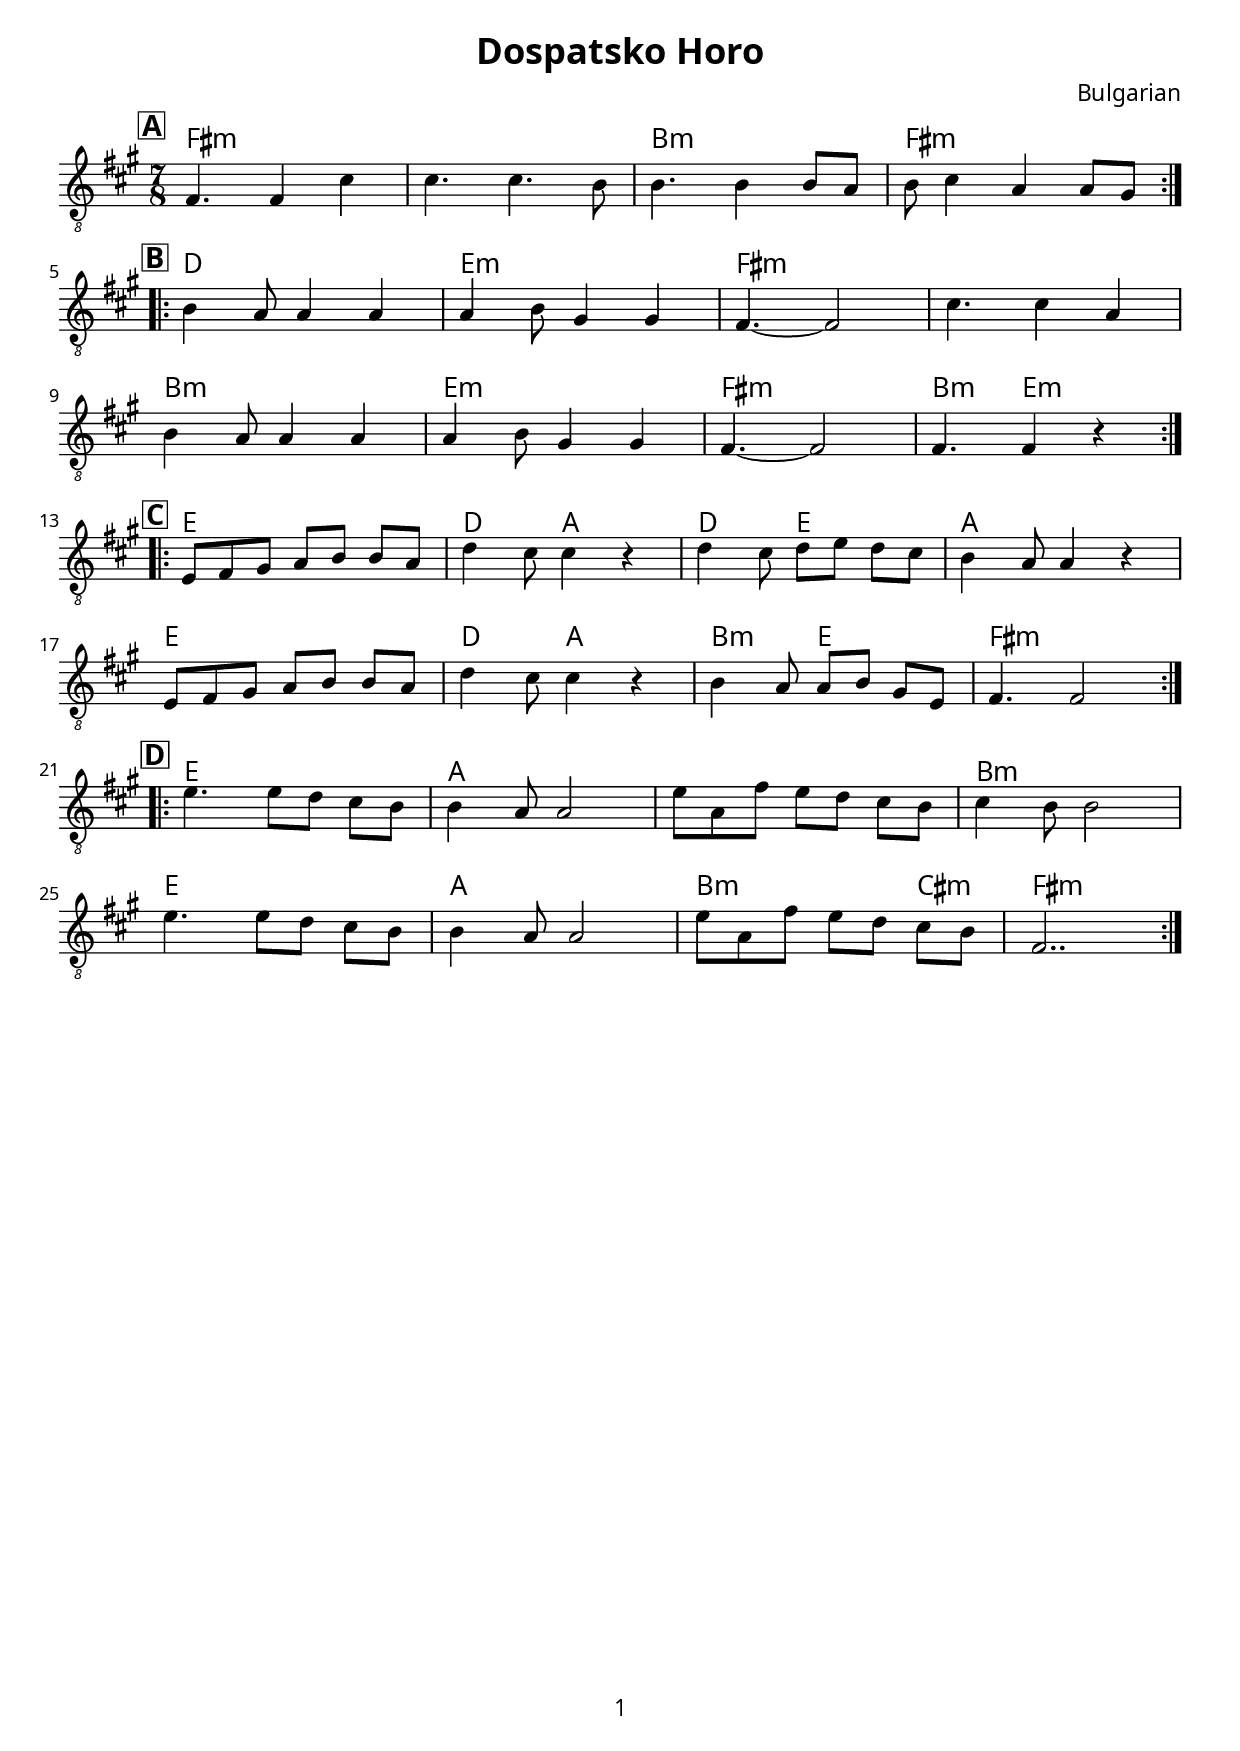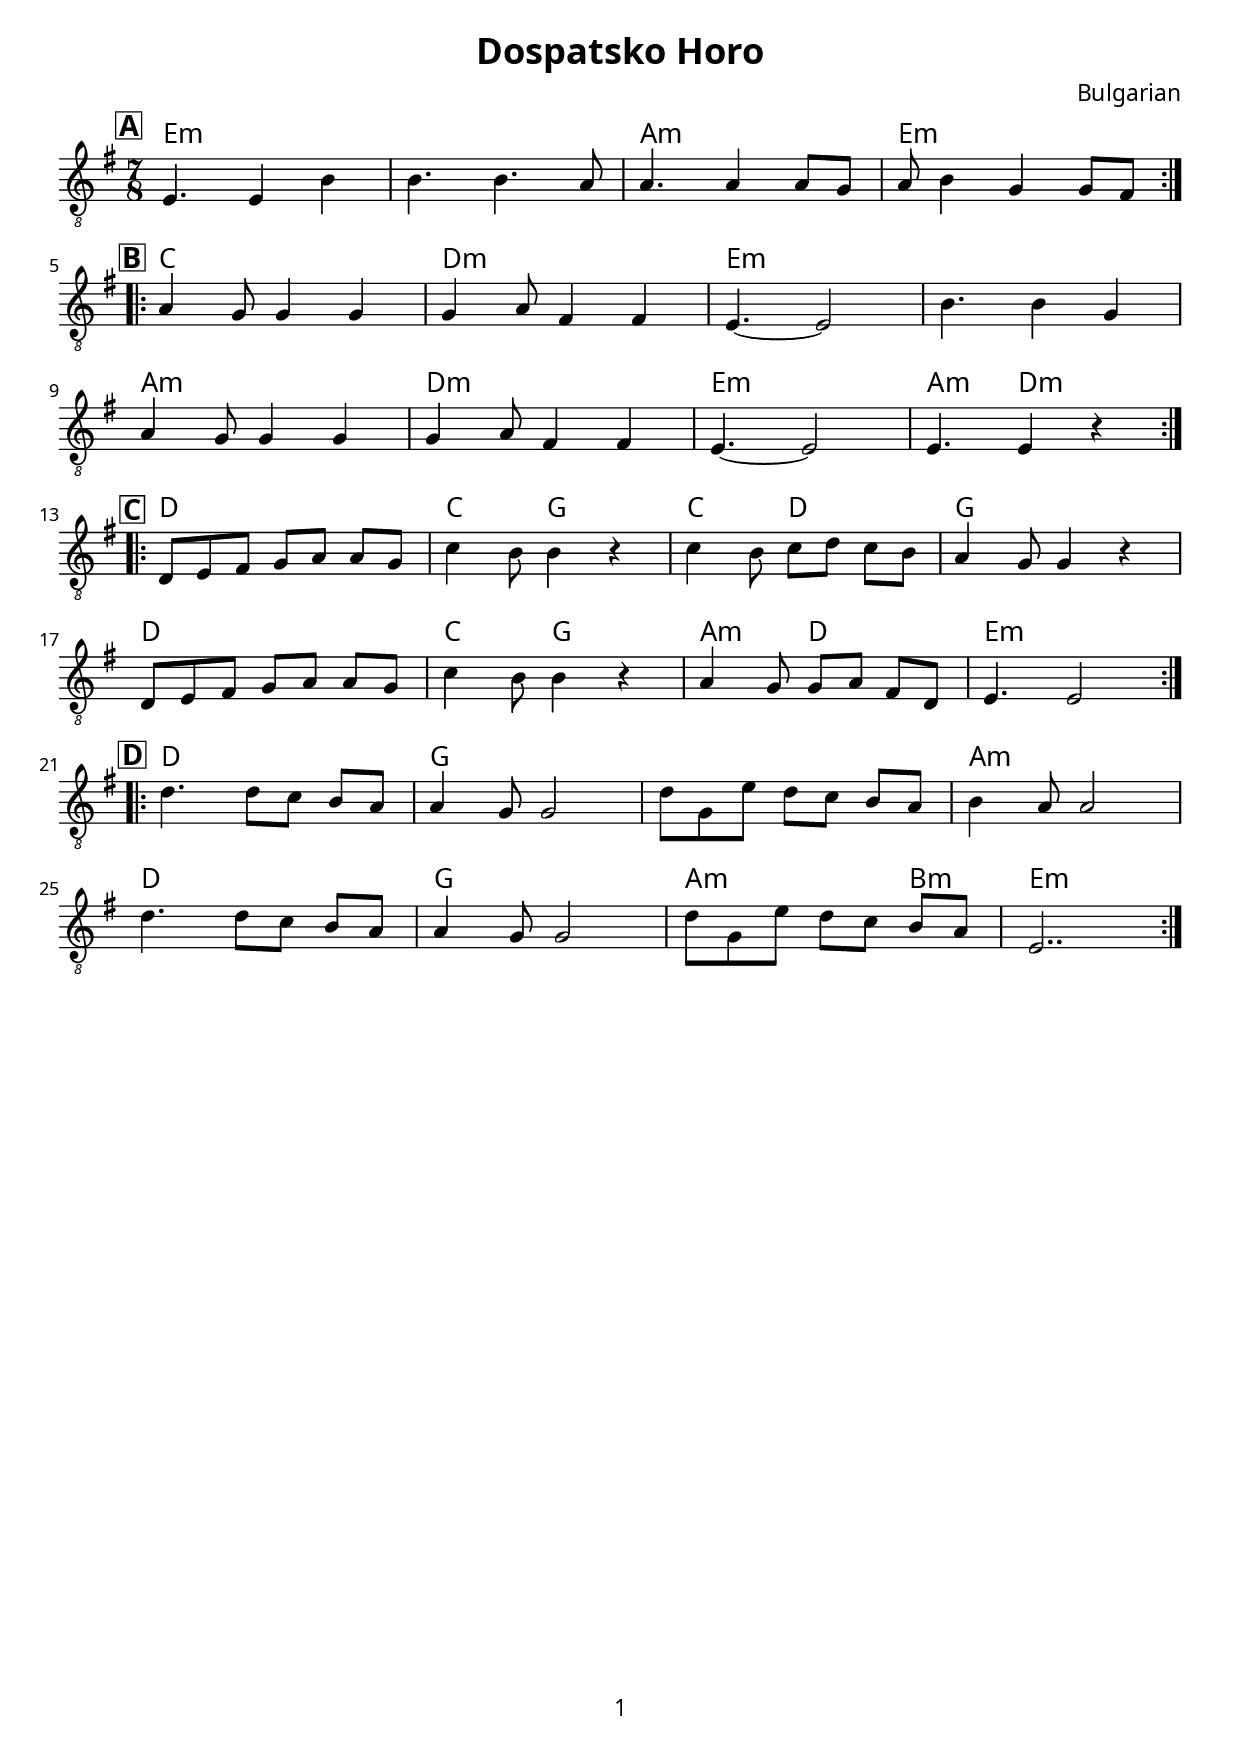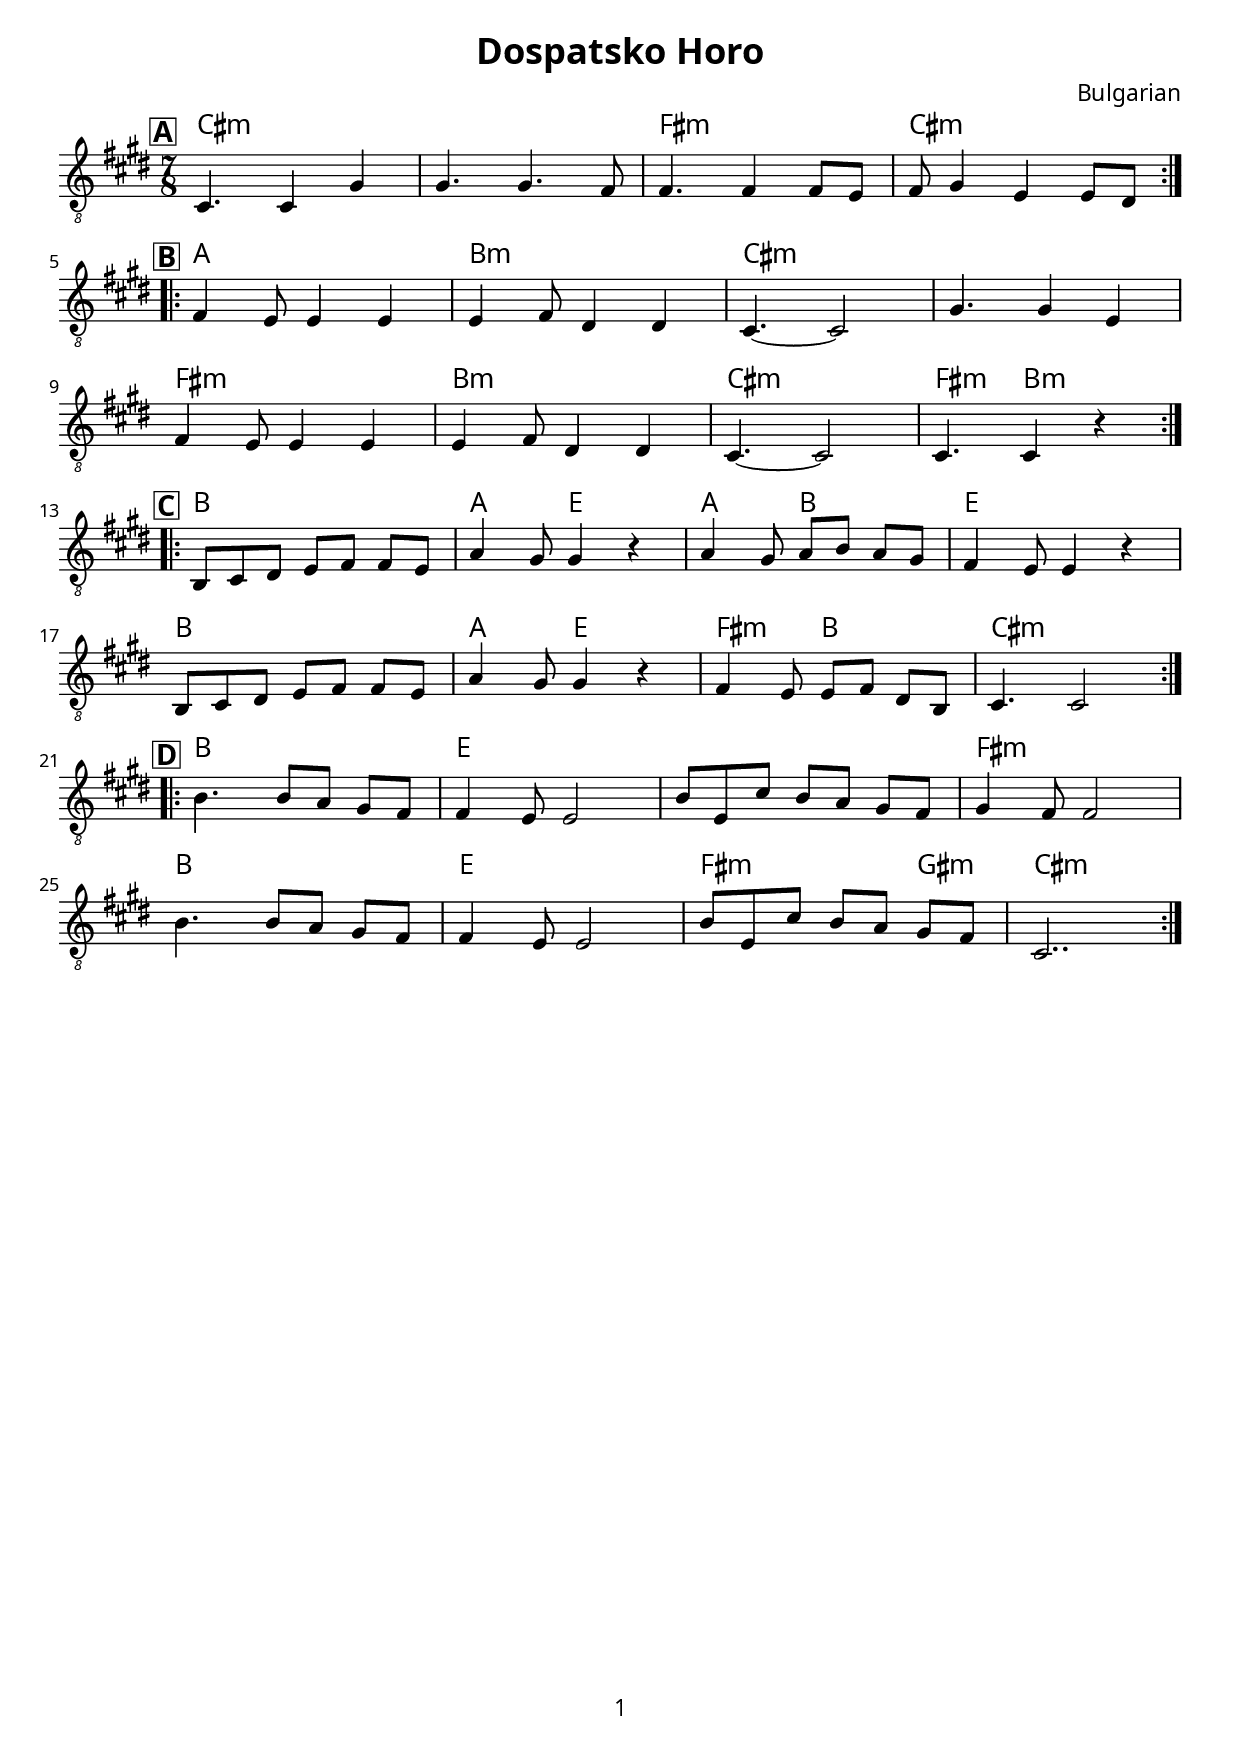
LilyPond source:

% {{{ PARAMETRI
  myTitle = "Dospatsko Horo"
  mySubTitle = "Bulgarian"
  myKey = \key g \major
  myTime = \time #'(3 2 2) 7/8 
  myTempo =  #(ly:make-moment 120 4)
% }}}

% INTESTAZIONE {{{
\version "2.18.2"

\header {
  title = \myTitle
  composer = \mySubTitle
}

\paper{
  print-first-page-number = ##t
  oddHeaderMarkup = \markup \null
  evenHeaderMarkup = \markup \null
  oddFooterMarkup = \markup {
    \fill-line {
      \on-the-fly \print-page-number-check-first
      \fromproperty #'page:page-number-string
    }
  }
  evenFooterMarkup = \oddFooterMarkup
  #(set-global-staff-size 10)
  myStaffSize = #20
  fonts = #(make-pango-font-tree
  "FontAwesome"
  "FontAwesome"
  "FontAwesome"
  (/ myStaffSize 20))
}

global = {
  \myKey
  \numericTimeSignature
  \myTime
  \set Score.markFormatter = #format-mark-box-alphabet
}
\layout { indent = #0 }
trip = #(define-music-function (parser location m1 m2 m3) 
  (ly:music? ly:music? ly:music?)
  "Triplets"             
  #{ \tuplet 3/2 { $m1 $m2 $m3 } #})
%}}}

% {{{ PARTE A
  temaA = {
    \repeat volta 2{
      e,4. e4 b' | b4. b a8 | a4. a4 a8 g | a b4 g g8 fis |
    }
  }

  accordiA = \chordmode{
    \repeat volta 2{
      e1*7/8:m | e1*7/8:m | a1*7/8:m | e1*7/8:m |
    }
  }
% }}}

% {{{ PARTE B
  temaB = {
    \repeat volta 2 {
      a4 g8 g4 g | g a8 fis4 fis | e4.~ e2 | b'4. b4 g | \break
      a4 g8 g4 g4 | g a8 fis4 fis | e4.~ e2 | e4. e4 r4 |
    } 
  }

  accordiB = \chordmode{
    \repeat volta 2{
      c1*7/8 | d1*7/8:m | e1*7/8:m | e1*7/8:m |
      a1*7/8:m | d1*7/8:m | e1*7/8:m | a4.:m d2:m |
    }
  }
% }}}

% {{{ PARTE C
  temaC = {
    \repeat volta 2 {
      d8 e fis g a a g | c4 b8 b4 r4 | c4 b8 c d c b | a4 g8 g4 r | \break
      d8 e fis g a a g | c4 b8 b4 r4 | a4 g8 g a fis d | e4. e2 |
    } 
  }

  accordiC = \chordmode{
    \repeat volta 2{
      d1*7/8 | c4. g2 | c4. d2 | g1*7/8 |
      d1*7/8 | c4. g2 | a4.:m d2 | e1*7/8:m |
    }
  }
% }}}

% {{{ PARTE D
  temaD = {
    \repeat volta 2 {
      d'4. d8 c b a | a4 g8 g2 | d'8 g, e' d c b a | b4 a8 a2 | \break
      d4. d8 c b a | a4 g8 g2 | d'8 g, e' d c b a | e2.. |
    } 
  }

  accordiD = \chordmode{
    \repeat volta 2{
      d1*7/8 | g1*7/8 | g1*7/8 | a1*7/8:m |
      d1*7/8 | g1*7/8 | a4.:m a4:m b4:m | e1*7/8:m
    }
  }
% }}}

% SCORE {{{
tema = \relative c' {
  \mark \default
  \temaA \break
  \mark \default
  \temaB \break
  \mark \default
  \temaC \break 
  \mark \default
  \temaD 
}

chordsPart ={
  \new ChordNames {
    \set chordChanges = ##t
    \accordiA
    \accordiB
    \accordiC
    \accordiD
  }
}

temaPart = \new Staff \with {
  instrumentName = ""
  midiInstrument = "piano"
} { \clef "treble_8" \global \tema }

scoreContent = << 
  \chordsPart
  \temaPart
>>
%}}}

% {{{ BOOKS
  \book{
    \bookOutputSuffix "C"
    \score {
      \scoreContent
      \layout {}
      \midi { \context { \Score tempoWholesPerMinute = #(ly:make-moment 190 4) } }
    }
  }

  \book{
    \bookOutputSuffix "Bb"
    \score { \transpose c d {\scoreContent} }
  }

  \book{
    \bookOutputSuffix "Eb"
    \score { \transpose ees c { \scoreContent } }
  }
% }}}
